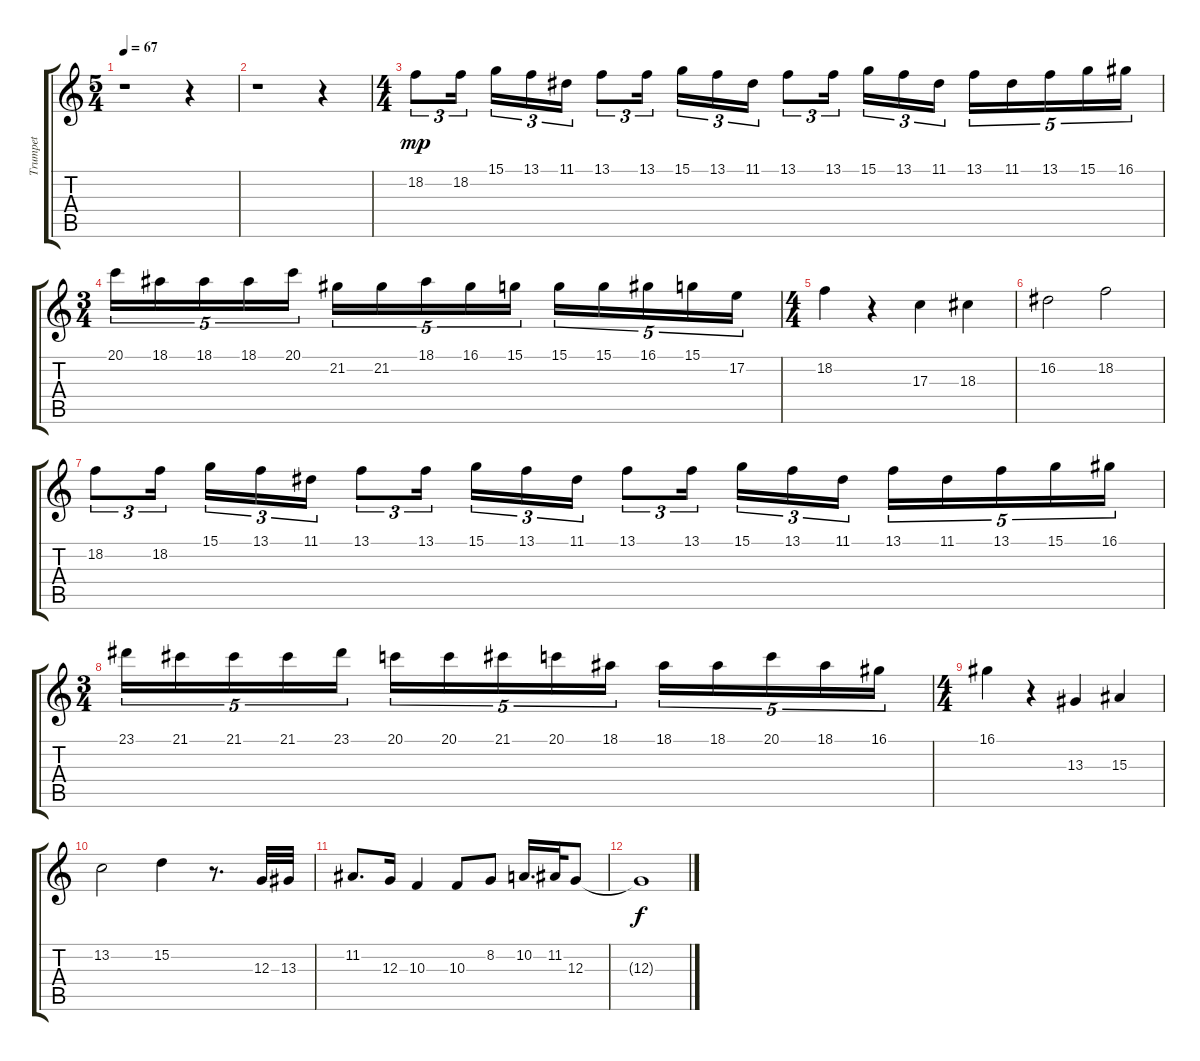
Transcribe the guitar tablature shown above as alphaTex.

\track ("Trumpet" "Trumpet") {instrument trumpet}
\staff {score tabs}
\tuning (E4 B3 G3 D3 A2 E2) {hide}
\ts (5 4)
\tempo 67
\clef g2
\ks c
r.1{dy f} r.4 |
r.1 r.4 |
\ts (4 4)
18.2.8{tu (3 2) dy mp} 18.2.16{tu (3 2) beam splitsecondary} 15.1.16{tu (3 2)} 13.1.16{tu (3 2)} 11.1.16{tu (3 2)} 13.1.8{tu (3 2)} 13.1.16{tu (3 2) beam splitsecondary} 15.1.16{tu (3 2)} 13.1.16{tu (3 2)} 11.1.16{tu (3 2)} 13.1.8{tu (3 2)} 13.1.16{tu (3 2) beam splitsecondary} 15.1.16{tu (3 2)} 13.1.16{tu (3 2)} 11.1.16{tu (3 2)} 13.1.16{tu (5 4)} 11.1.16{tu (5 4)} 13.1.16{tu (5 4)} 15.1.16{tu (5 4)} 16.1.16{tu (5 4)} |
\ts (3 4)
20.1.16{tu (5 4)} 18.1.16{tu (5 4)} 18.1.16{tu (5 4)} 18.1.16{tu (5 4)} 20.1.16{tu (5 4)} 21.2.16{tu (5 4)} 21.2.16{tu (5 4)} 18.1.16{tu (5 4)} 16.1.16{tu (5 4)} 15.1.16{tu (5 4)} 15.1.16{tu (5 4)} 15.1.16{tu (5 4)} 16.1.16{tu (5 4)} 15.1.16{tu (5 4)} 17.2.16{tu (5 4)} |
\ts (4 4)
18.2.4 r.4 17.3.4 18.3.4 |
16.2.2 18.2.2 |
18.2.8{tu (3 2)} 18.2.16{tu (3 2) beam splitsecondary} 15.1.16{tu (3 2)} 13.1.16{tu (3 2)} 11.1.16{tu (3 2)} 13.1.8{tu (3 2)} 13.1.16{tu (3 2) beam splitsecondary} 15.1.16{tu (3 2)} 13.1.16{tu (3 2)} 11.1.16{tu (3 2)} 13.1.8{tu (3 2)} 13.1.16{tu (3 2) beam splitsecondary} 15.1.16{tu (3 2)} 13.1.16{tu (3 2)} 11.1.16{tu (3 2)} 13.1.16{tu (5 4)} 11.1.16{tu (5 4)} 13.1.16{tu (5 4)} 15.1.16{tu (5 4)} 16.1.16{tu (5 4)} |
\ts (3 4)
23.1.16{tu (5 4)} 21.1.16{tu (5 4)} 21.1.16{tu (5 4)} 21.1.16{tu (5 4)} 23.1.16{tu (5 4)} 20.1.16{tu (5 4)} 20.1.16{tu (5 4)} 21.1.16{tu (5 4)} 20.1.16{tu (5 4)} 18.1.16{tu (5 4)} 18.1.16{tu (5 4)} 18.1.16{tu (5 4)} 20.1.16{tu (5 4)} 18.1.16{tu (5 4)} 16.1.16{tu (5 4)} |
\ts (4 4)
16.1.4 r.4 13.3.4 15.3.4 |
13.2.2 15.2.4 r.8{d} 12.3.32 13.3.32 |
11.2.8{d} 12.3.16 10.3.4 10.3.8 8.2.8 10.2.16{d} 11.2.32 12.3.8 |
12.3{t}.1{dy f}
